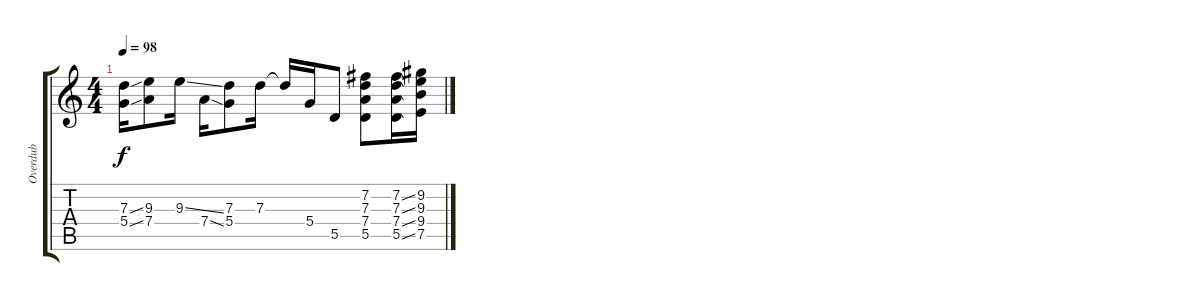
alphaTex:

\track ("Overdub" "Overdub") {instrument fretlessbass}
\staff {score tabs}
\tuning (E4 B3 G3 D3 A2 E2) {hide}
\ts (4 4)
\tempo 98
\clef g2
\ks c
(7.3{ss} 5.4{ss}).16{dy f} (9.3 7.4).8 9.3{ss}.16 7.4{ss}.16 (7.3 5.4).8 7.3.16 7.3{t}.16 5.4.16 5.5.8 (7.2 7.3 7.4 5.5).8 (7.2{ss} 7.3{ss} 7.4{ss} 5.5{ss}).16 (9.2 9.3 9.4 7.5).16
